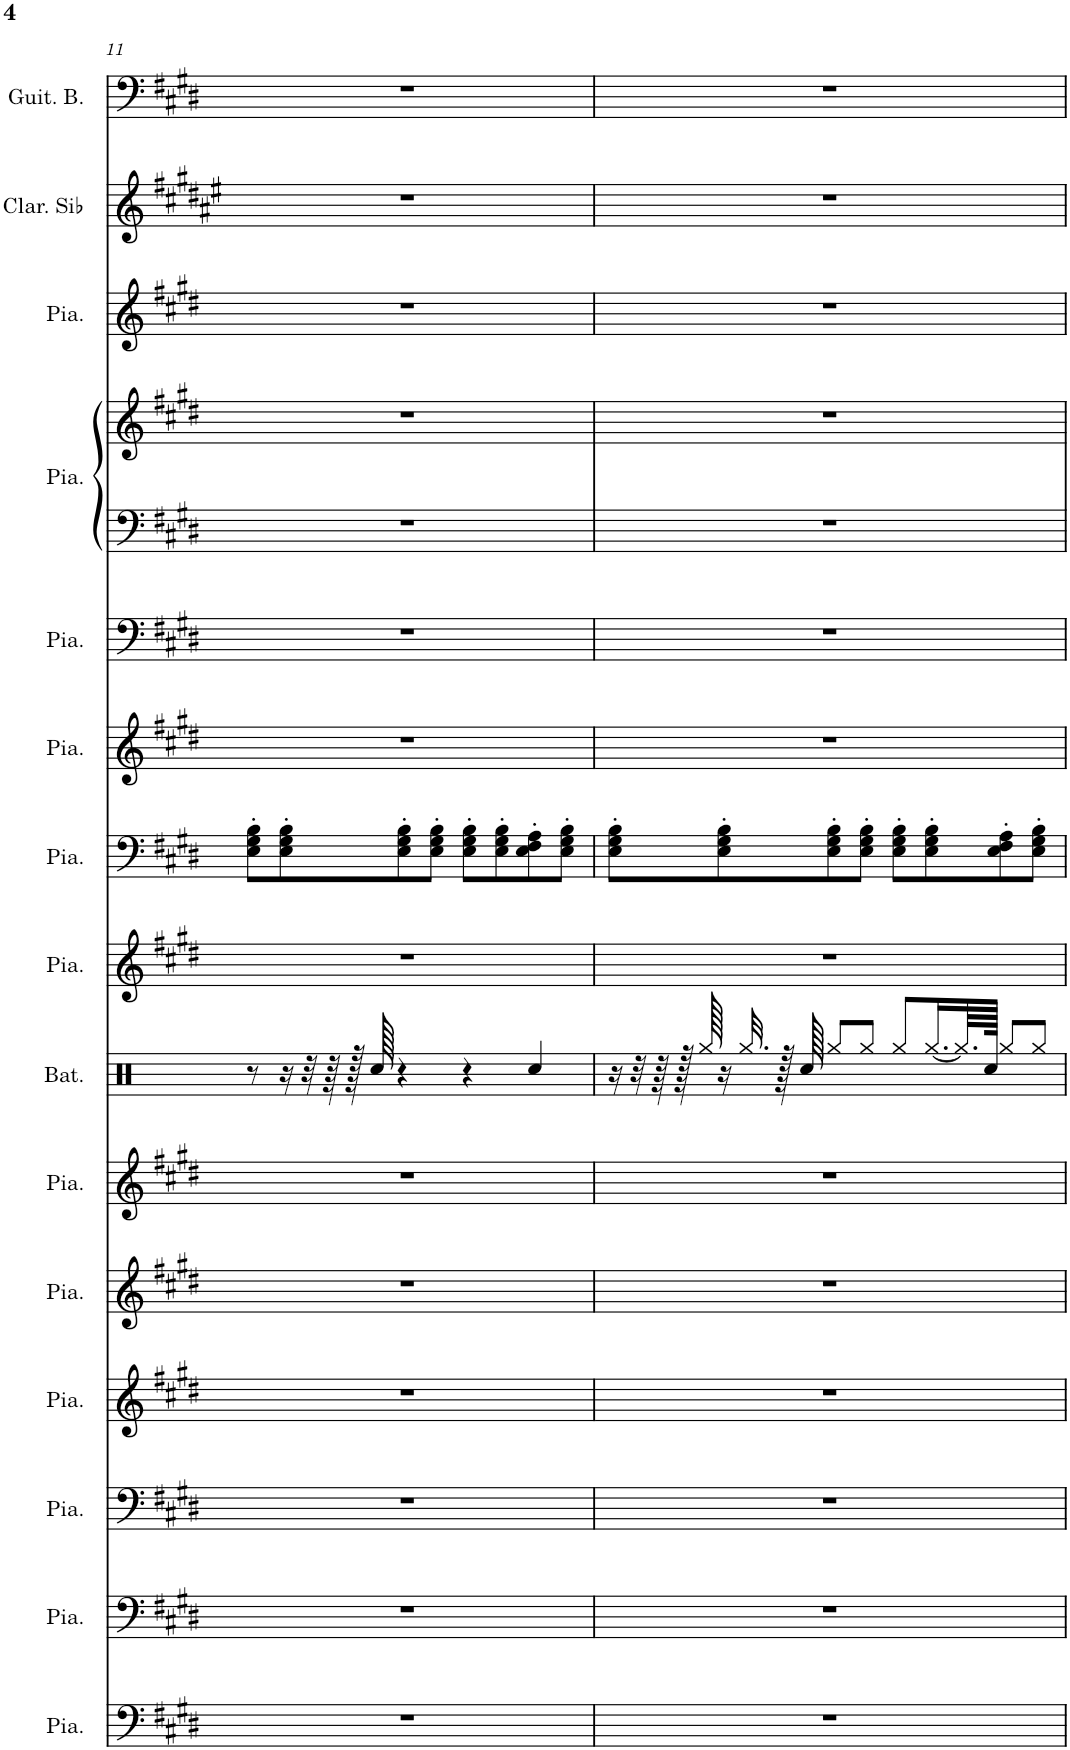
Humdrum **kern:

**kern	**kern	**kern	**kern	**kern	**kern	**kern	**kern	**kern	**kern	**kern	**kern	**kern	**kern	**kern	**kern
*part15	*part14	*part13	*part12	*part11	*part10	*part9	*part8	*part7	*part6	*part5	*part4	*part4	*part3	*part2	*part1
*staff16	*staff15	*staff14	*staff13	*staff12	*staff11	*staff10	*staff9	*staff8	*staff7	*staff6	*staff5	*staff4	*staff3	*staff2	*staff1
*I"Piano	*I"Piano	*I"Piano	*I"Piano	*I"Piano	*I"Piano	*I"Batterie	*I"Piano	*I"Piano	*I"Piano	*I"Piano	*I"Piano	*	*I"Piano	*I"Clarinette en Sib	*I"Guitare Basse
*I'Pia.	*I'Pia.	*I'Pia.	*I'Pia.	*I'Pia.	*I'Pia.	*I'Bat.	*I'Pia.	*I'Pia.	*I'Pia.	*I'Pia.	*I'Pia.	*	*I'Pia.	*I'Clar. Sib	*I'Guit. B.
!!LO:PB:g=z
*clefF4	*clefF4	*clefF4	*clefG2	*clefG2	*clefG2	*clefX	*clefG2	*clefF4	*clefG2	*clefF4	*clefF4	*clefG2	*clefG2	*clefG2	*clefF4
*	*	*	*	*	*	*	*	*	*	*	*	*	*	*Trd1c2	*Trd7c12
*k[f#c#g#d#]	*k[f#c#g#d#]	*k[f#c#g#d#]	*k[f#c#g#d#]	*k[f#c#g#d#]	*k[f#c#g#d#]	*k[]	*k[f#c#g#d#]	*k[f#c#g#d#]	*k[f#c#g#d#]	*k[f#c#g#d#]	*k[f#c#g#d#]	*k[f#c#g#d#]	*k[f#c#g#d#]	*k[f#c#g#d#a#e#]	*k[f#c#g#d#]
*M4/4	*M4/4	*M4/4	*M4/4	*M4/4	*M4/4	*M4/4	*M4/4	*M4/4	*M4/4	*M4/4	*M4/4	*M4/4	*M4/4	*M4/4	*M4/4
=11	=11	=11	=11	=11	=11	=11	=11	=11	=11	=11	=11	=11	=11	=11	=11
1r	1r	1r	1r	1r	1r	8r	1r	8E\' 8G#\' 8B\'L	1r	1r	1r	1r	1r	1r	1r
.	.	.	.	.	.	16r	.	8E\' 8G#\' 8B\'	.	.	.	.	.	.	.
.	.	.	.	.	.	32r	.	.	.	.	.	.	.	.	.
.	.	.	.	.	.	64r	.	.	.	.	.	.	.	.	.
.	.	.	.	.	.	128r	.	.	.	.	.	.	.	.	.
.	.	.	.	.	.	128Rcc/	.	.	.	.	.	.	.	.	.
.	.	.	.	.	.	4r	.	8E\' 8G#\' 8B\'	.	.	.	.	.	.	.
.	.	.	.	.	.	.	.	8E\' 8G#\' 8B\'J	.	.	.	.	.	.	.
.	.	.	.	.	.	4r	.	8E\' 8G#\' 8B\'L	.	.	.	.	.	.	.
.	.	.	.	.	.	.	.	8E\' 8G#\' 8B\'	.	.	.	.	.	.	.
.	.	.	.	.	.	4Rcc/	.	8E\' 8F#\' 8A\'	.	.	.	.	.	.	.
.	.	.	.	.	.	.	.	8E\' 8G#\' 8B\'J	.	.	.	.	.	.	.
=12	=12	=12	=12	=12	=12	=12	=12	=12	=12	=12	=12	=12	=12	=12	=12
1r	1r	1r	1r	1r	1r	16r	1r	8E\' 8G#\' 8B\'L	1r	1r	1r	1r	1r	1r	1r
.	.	.	.	.	.	32r	.	.	.	.	.	.	.	.	.
.	.	.	.	.	.	64r	.	.	.	.	.	.	.	.	.
.	.	.	.	.	.	128r	.	.	.	.	.	.	.	.	.
.	.	.	.	.	.	128Rgg/	.	.	.	.	.	.	.	.	.
.	.	.	.	.	.	16r	.	8E\' 8G#\' 8B\'	.	.	.	.	.	.	.
.	.	.	.	.	.	32.Rgg/	.	.	.	.	.	.	.	.	.
.	.	.	.	.	.	128r	.	.	.	.	.	.	.	.	.
.	.	.	.	.	.	128Rcc/	.	.	.	.	.	.	.	.	.
.	.	.	.	.	.	8Rgg/L	.	8E\' 8G#\' 8B\'	.	.	.	.	.	.	.
.	.	.	.	.	.	8Rgg/J	.	8E\' 8G#\' 8B\'J	.	.	.	.	.	.	.
.	.	.	.	.	.	8Rgg/L	.	8E\' 8G#\' 8B\'L	.	.	.	.	.	.	.
.	.	.	.	.	.	[16.Rgg/L	.	8E\' 8G#\' 8B\'	.	.	.	.	.	.	.
.	.	.	.	.	.	64.Rgg/LL]	.	.	.	.	.	.	.	.	.
.	.	.	.	.	.	128Rcc/JJJJk	.	.	.	.	.	.	.	.	.
.	.	.	.	.	.	8Rgg/L	.	8E\' 8F#\' 8A\'	.	.	.	.	.	.	.
.	.	.	.	.	.	8Rgg/J	.	8E\' 8G#\' 8B\'J	.	.	.	.	.	.	.
=	=	=	=	=	=	=	=	=	=	=	=	=	=	=	=
*-	*-	*-	*-	*-	*-	*-	*-	*-	*-	*-	*-	*-	*-	*-	*-
